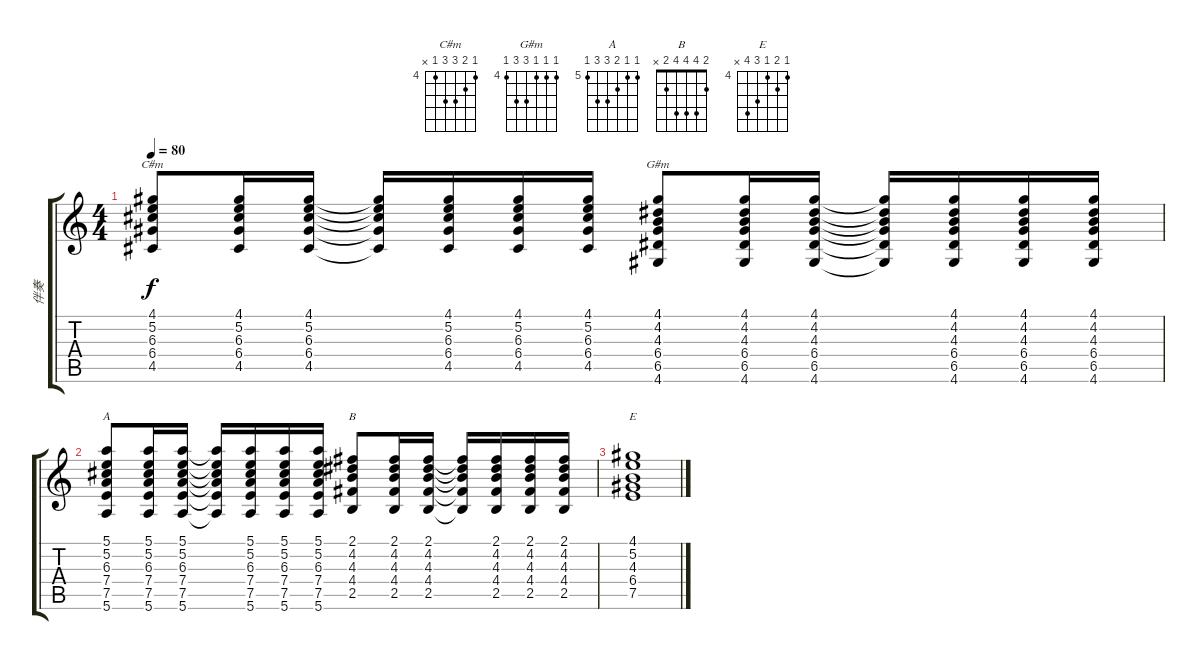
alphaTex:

\track ("伴奏" "伴奏") {instrument acousticguitarsteel}
\staff {score tabs}
\tuning (E4 B3 G3 D3 A2 E2) {hide}
\chord ("C#m" 4 5 6 6 4 x) {firstfret 4}
\chord ("G#m" 4 4 4 6 6 4) {firstfret 4}
\chord ("A" 5 5 6 7 7 5) {firstfret 5}
\chord ("B" 2 4 4 4 2 x)
\chord ("E" 4 5 4 6 7 x) {firstfret 4}
\ts (4 4)
\tempo 80
\clef g2
\ks c
(4.1 5.2 6.3 6.4 4.5).8{ch "C#m" dy f} (4.1 5.2 6.3 6.4 4.5).16 (4.1 5.2 6.3 6.4 4.5).16 (4.1{t} 5.2{t} 6.3{t} 6.4{t} 4.5{t}).16 (4.1 5.2 6.3 6.4 4.5).16 (4.1 5.2 6.3 6.4 4.5).16 (4.1 5.2 6.3 6.4 4.5).16 (4.1 4.2 4.3 6.4 6.5 4.6).8{ch "G#m"} (4.1 4.2 4.3 6.4 6.5 4.6).16 (4.1 4.2 4.3 6.4 6.5 4.6).16 (4.1{t} 4.2{t} 4.3{t} 6.4{t} 6.5{t} 4.6{t}).16 (4.1 4.2 4.3 6.4 6.5 4.6).16 (4.1 4.2 4.3 6.4 6.5 4.6).16 (4.1 4.2 4.3 6.4 6.5 4.6).16 |
(5.1 5.2 6.3 7.4 7.5 5.6).8{ch "A"} (5.1 5.2 6.3 7.4 7.5 5.6).16 (5.1 5.2 6.3 7.4 7.5 5.6).16 (5.1{t} 5.2{t} 6.3{t} 7.4{t} 7.5{t} 5.6{t}).16 (5.1 5.2 6.3 7.4 7.5 5.6).16 (5.1 5.2 6.3 7.4 7.5 5.6).16 (5.1 5.2 6.3 7.4 7.5 5.6).16 (2.1 4.2 4.3 4.4 2.5).8{ch "B"} (2.1 4.2 4.3 4.4 2.5).16 (2.1 4.2 4.3 4.4 2.5).16 (2.1{t} 4.2{t} 4.3{t} 4.4{t} 2.5{t}).16 (2.1 4.2 4.3 4.4 2.5).16 (2.1 4.2 4.3 4.4 2.5).16 (2.1 4.2 4.3 4.4 2.5).16 |
(4.1 5.2 4.3 6.4 7.5).1{ch "E"}
